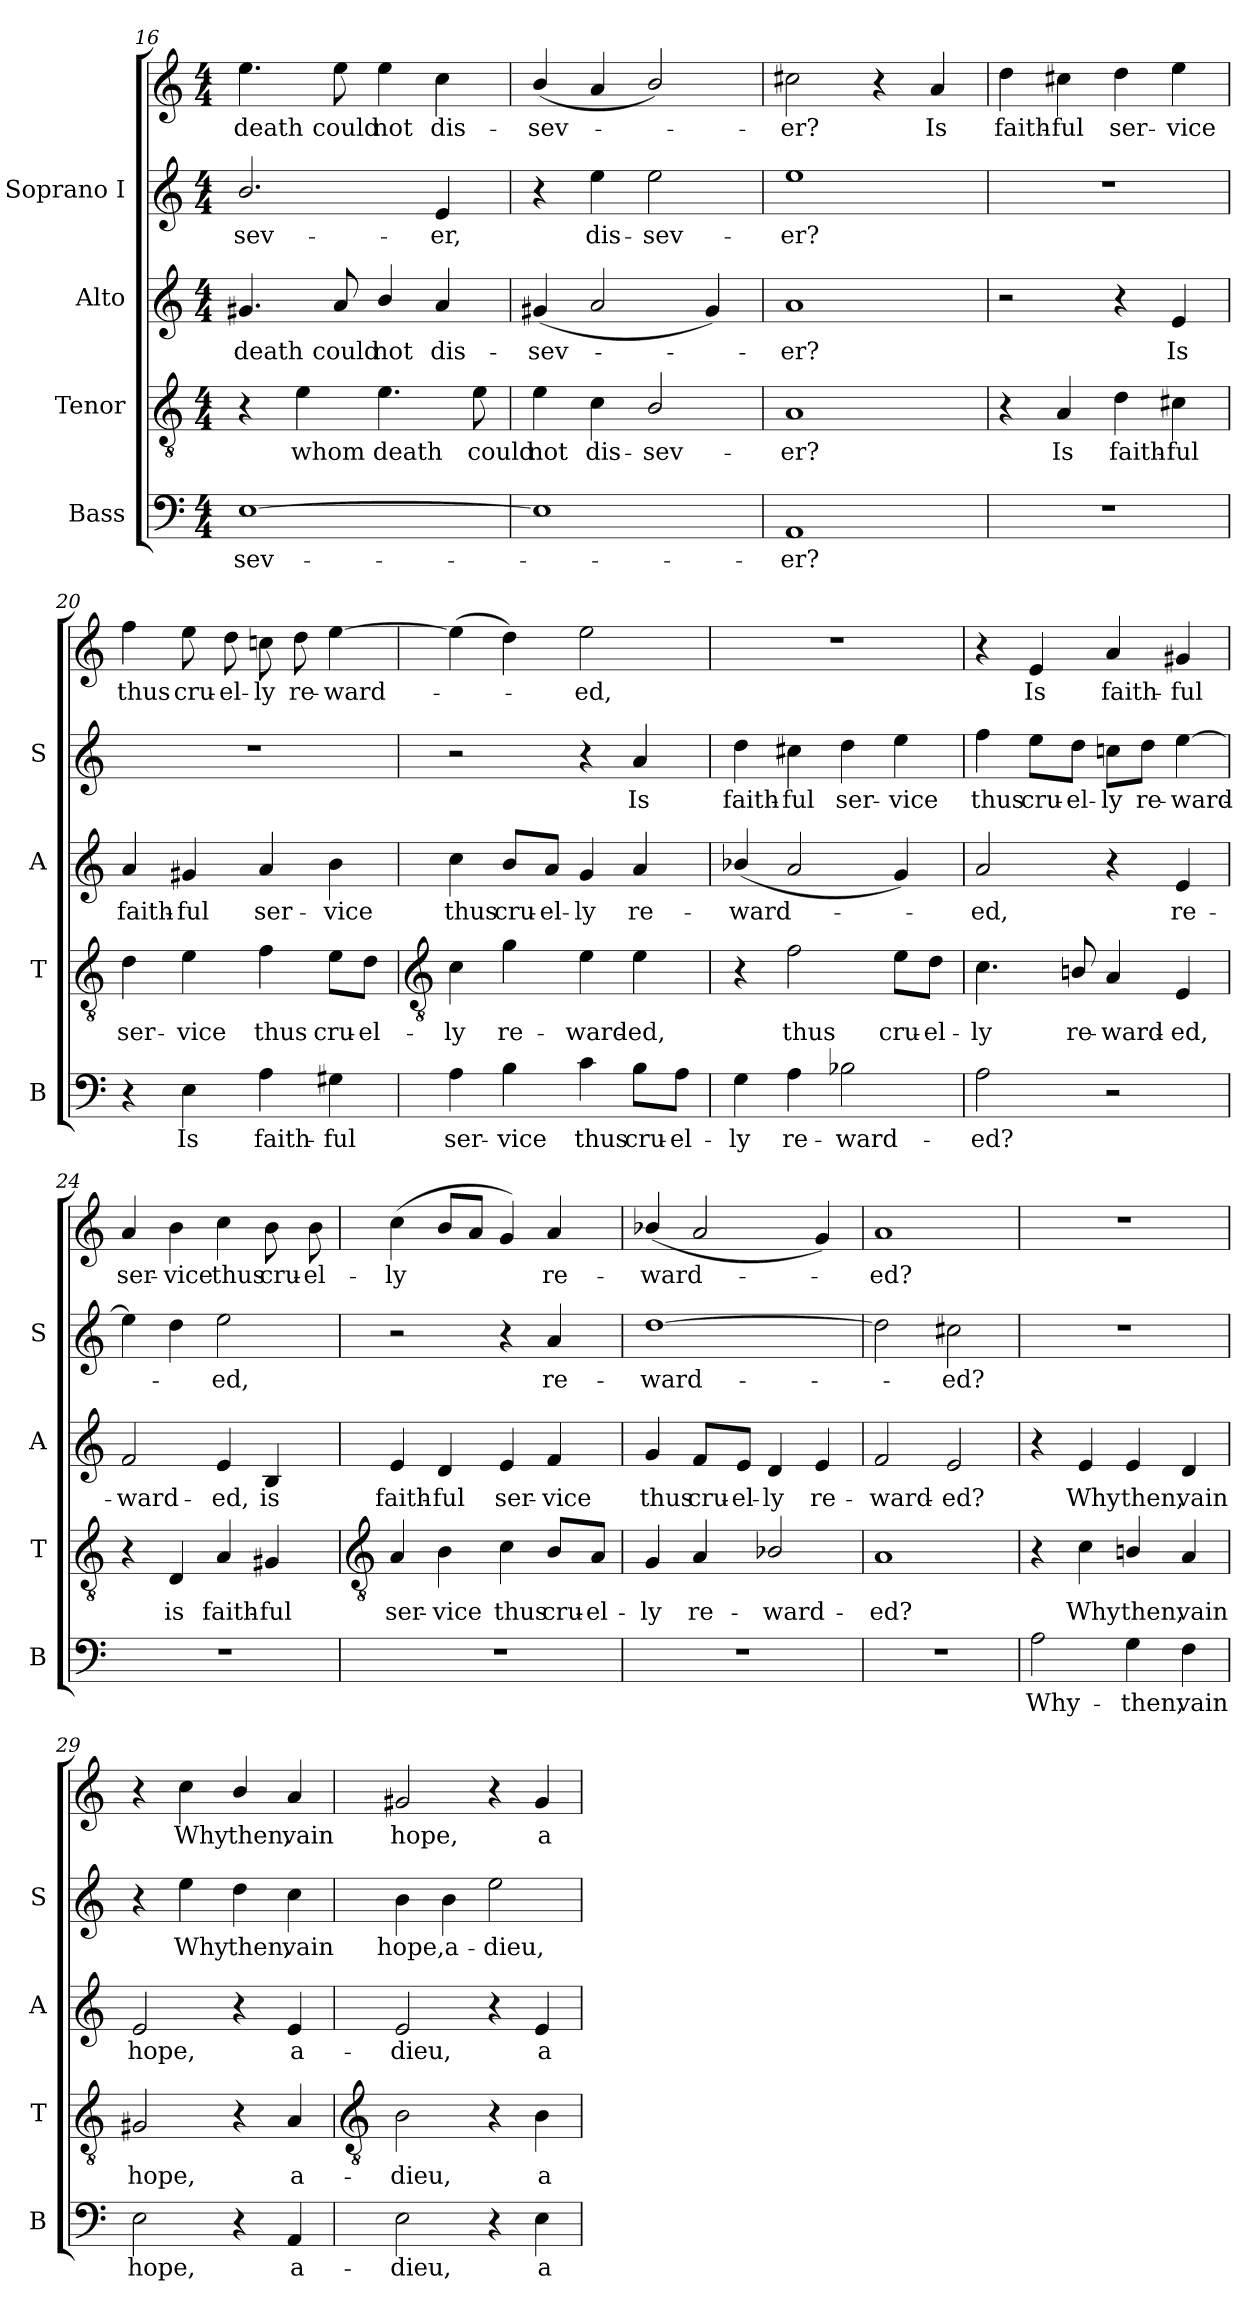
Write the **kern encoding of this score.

**kern	**text	**kern	**text	**kern	**text	**kern	**text	**kern	**text
*part4	*part4	*part3	*part3	*part2	*part2	*part1	*part1	*part1	*part1
*staff5	*staff5	*staff4	*staff4	*staff3	*staff3	*staff2	*staff2	*staff1	*staff1
*I"Bass	*	*I"Tenor	*	*I"Alto	*	*I"Soprano I	*	*	*
*I'B	*	*I'T	*	*I'A	*	*I'S	*	*	*
!!LO:LB:g=z
*clefF4	*	*clefGv2	*	*clefG2	*	*clefG2	*	*clefG2	*
*k[]	*	*k[]	*	*k[]	*	*k[]	*	*k[]	*
*C:	*	*C:	*	*C:	*	*C:	*	*C:	*
*M4/4	*	*M4/4	*	*M4/4	*	*M4/4	*	*M4/4	*
=16	=16	=16	=16	=16	=16	=16	=16	=16	=16
!	!LO:LY:b	!	!	!	!LO:LY:b	!	!LO:LY:b	!	!LO:LY:b
[1E	-sev-	4r	.	4.g#X	death	2.b/	-sev-	4.ee	-death
!	!	!	!LO:LY:b	!	!	!	!	!	!
.	.	4e	whom	.	.	.	.	.	.
!	!	!	!	!	!LO:LY:b	!	!	!	!LO:LY:b
.	.	.	.	8a	could	.	.	8ee	could
!	!	!	!LO:LY:b	!	!LO:LY:b	!	!	!	!LO:LY:b
.	.	4.e	death	4b/	not	.	.	4ee	not
!	!	!	!	!	!LO:LY:b	!	!LO:LY:b	!	!LO:LY:b
.	.	.	.	4a	dis-	4e	-er,	4cc	dis-
!	!	!	!LO:LY:b	!	!	!	!	!	!
.	.	8e	could	.	.	.	.	.	.
=17	=17	=17	=17	=17	=17	=17	=17	=17	=17
!	!	!	!LO:LY:b	!	!LO:LY:b	!	!	!	!LO:LY:b
1E]	.	4e	not	(<4g#X	-sev-	4r	.	(<4b/	sev-
!	!	!	!LO:LY:b	!	!	!	!LO:LY:b	!	!
.	.	4c	dis-	2a	.	4ee	dis-	4a	.
!	!	!	!LO:LY:b	!	!	!	!LO:LY:b	!	!
.	.	2B/	-sev-	.	.	2ee	-sev-	2b/)	.
.	.	.	.	4g#)	.	.	.	.	.
=18	=18	=18	=18	=18	=18	=18	=18	=18	=18
!	!LO:LY:b	!	!LO:LY:b	!	!LO:LY:b	!	!LO:LY:b	!	!LO:LY:b
1AA	er?	1A	-er?	1a	er?	1ee	er?	2cc#X	-er?
.	.	.	.	.	.	.	.	4r	.
!	!	!	!	!	!	!	!	!	!LO:LY:b
.	.	.	.	.	.	.	.	4a	Is
=19	=19	=19	=19	=19	=19	=19	=19	=19	=19
!	!	!	!	!	!	!	!	!	!LO:LY:b
1r	.	4r	.	2r	.	1r	.	4dd	faith-
!	!	!	!LO:LY:b	!	!	!	!	!	!LO:LY:b
.	.	4A	Is	.	.	.	.	4cc#X	-ful
!	!	!	!LO:LY:b	!	!	!	!	!	!LO:LY:b
.	.	4d	faith-	4r	.	.	.	4dd	ser-
!	!	!	!LO:LY:b	!	!LO:LY:b	!	!	!	!LO:LY:b
.	.	4c#X	-ful	4e	Is	.	.	4ee	-vice
=20	=20	=20	=20	=20	=20	=20	=20	=20	=20
!	!	!	!LO:LY:b	!	!LO:LY:b	!	!	!	!LO:LY:b
4r	.	4d	ser-	4a	faith-	1r	.	4ff	thus
!	!LO:LY:b	!	!LO:LY:b	!	!LO:LY:b	!	!	!	!LO:LY:b
4E	Is	4e	-vice	4g#X	-ful	.	.	8ee	cru-
!	!	!	!	!	!	!	!	!	!LO:LY:b
.	.	.	.	.	.	.	.	8dd	-el-
!	!LO:LY:b	!	!LO:LY:b	!	!LO:LY:b	!	!	!	!LO:LY:b
4A	faith-	4f	thus	4a	ser-	.	.	8ccn	-ly
!	!	!	!	!	!	!	!	!	!LO:LY:b
.	.	.	.	.	.	.	.	8dd	re-
!	!LO:LY:b	!	!LO:LY:b	!	!LO:LY:b	!	!	!	!LO:LY:b
4G#X	-ful	8e\L	cru-	4b	-vice	.	.	[4ee	-ward-
!	!	!	!LO:LY:b	!	!	!	!	!	!
.	.	8d\J	-el-	.	.	.	.	.	.
!!LO:LB:g=z
=21	=21	=21	=21	=21	=21	=21	=21	=21	=21
*	*	*clefGv2	*	*	*	*	*	*	*
!	!LO:LY:b	!	!LO:LY:b	!	!LO:LY:b	!	!	!	!
4A	ser-	4c	-ly	4cc	thus	2r	.	(>4ee]	.
!	!LO:LY:b	!	!LO:LY:b	!	!LO:LY:b	!	!	!	!
4B	-vice	4g	re-	8b/L	cru-	.	.	4dd)	.
!	!	!	!	!	!LO:LY:b	!	!	!	!
.	.	.	.	8a/J	-el-	.	.	.	.
!	!LO:LY:b	!	!LO:LY:b	!	!LO:LY:b	!	!	!	!LO:LY:b
4c	thus	4e	-ward-	4g	-ly	4r	.	2ee	ed,
!	!LO:LY:b	!	!LO:LY:b	!	!LO:LY:b	!	!LO:LY:b	!	!
8B\L	cru-	4e	-ed,	4a	re-	4a	Is	.	.
!	!LO:LY:b	!	!	!	!	!	!	!	!
8A\J	-el-	.	.	.	.	.	.	.	.
=22	=22	=22	=22	=22	=22	=22	=22	=22	=22
!	!LO:LY:b	!	!	!	!LO:LY:b	!	!LO:LY:b	!	!
4G	-ly	4r	.	(<4b-X/	-ward-	4dd	faith-	1r	.
!	!LO:LY:b	!	!LO:LY:b	!	!	!	!LO:LY:b	!	!
4A	re-	2f	thus	2a	.	4cc#X	-ful	.	.
!	!LO:LY:b	!	!	!	!	!	!LO:LY:b	!	!
2B-X	-ward-	.	.	.	.	4dd	ser-	.	.
!	!	!	!LO:LY:b	!	!	!	!LO:LY:b	!	!
.	.	8e\L	cru-	4g)	.	4ee	-vice	.	.
!	!	!	!LO:LY:b	!	!	!	!	!	!
.	.	8d\J	-el-	.	.	.	.	.	.
=23	=23	=23	=23	=23	=23	=23	=23	=23	=23
!	!LO:LY:b	!	!LO:LY:b	!	!LO:LY:b	!	!LO:LY:b	!	!
2A	-ed?	4.c	-ly	2a	ed,	4ff	thus	4r	.
!	!	!	!	!	!	!	!LO:LY:b	!	!LO:LY:b
.	.	.	.	.	.	8ee\L	cru-	4e	Is
!	!	!	!LO:LY:b	!	!	!	!LO:LY:b	!	!
.	.	8Bn/	re-	.	.	8dd\J	-el-	.	.
!	!	!	!LO:LY:b	!	!	!	!LO:LY:b	!	!LO:LY:b
2r	.	4A	-ward-	4r	.	8ccn\L	-ly	4a	faith-
!	!	!	!	!	!	!	!LO:LY:b	!	!
.	.	.	.	.	.	8dd\J	re-	.	.
!	!	!	!LO:LY:b	!	!LO:LY:b	!	!LO:LY:b	!	!LO:LY:b
.	.	4E	-ed,	4e	re-	[4ee	-ward-	4g#X	-ful
=24	=24	=24	=24	=24	=24	=24	=24	=24	=24
!	!	!	!	!	!LO:LY:b	!	!	!	!LO:LY:b
1r	.	4r	.	2f	-ward-	4ee]	.	4a	ser-
!	!	!	!LO:LY:b	!	!	!	!	!	!LO:LY:b
.	.	4D	is	.	.	4dd	.	4b	-vice
!	!	!	!LO:LY:b	!	!LO:LY:b	!	!LO:LY:b	!	!LO:LY:b
.	.	4A	faith-	4e	-ed,	2ee	-ed,	4cc	thus
!	!	!	!LO:LY:b	!	!LO:LY:b	!	!	!	!LO:LY:b
.	.	4G#X	-ful	4B	is	.	.	8b	cru-
!	!	!	!	!	!	!	!	!	!LO:LY:b
.	.	.	.	.	.	.	.	8b	-el-
!!LO:LB:g=z
=25	=25	=25	=25	=25	=25	=25	=25	=25	=25
*	*	*clefGv2	*	*	*	*	*	*	*
!	!	!	!LO:LY:b	!	!LO:LY:b	!	!	!	!LO:LY:b
1r	.	4A	ser-	4e	faith-	2r	.	(<4cc	ly
!	!	!	!LO:LY:b	!	!LO:LY:b	!	!	!	!
.	.	4B	-vice	4d	-ful	.	.	8bL	.
.	.	.	.	.	.	.	.	8aJ	.
!	!	!	!LO:LY:b	!	!LO:LY:b	!	!	!	!
.	.	4c	thus	4e	ser-	4r	.	4g)	.
!	!	!	!LO:LY:b	!	!LO:LY:b	!	!LO:LY:b	!	!LO:LY:b
.	.	8B/L	cru-	4f	-vice	4a	-re-	4a	re-
!	!	!	!LO:LY:b	!	!	!	!	!	!
.	.	8A/J	-el-	.	.	.	.	.	.
=26	=26	=26	=26	=26	=26	=26	=26	=26	=26
!	!	!	!LO:LY:b	!	!LO:LY:b	!	!LO:LY:b	!	!LO:LY:b
1r	.	4G	-ly	4g	thus	[1dd	ward-	(<4b-X/	-ward-
!	!	!	!LO:LY:b	!	!LO:LY:b	!	!	!	!
.	.	4A	re-	8f/L	cru-	.	.	2a	.
!	!	!	!	!	!LO:LY:b	!	!	!	!
.	.	.	.	8e/J	-el-	.	.	.	.
!	!	!	!LO:LY:b	!	!LO:LY:b	!	!	!	!
.	.	2B-X/	-ward-	4d	-ly	.	.	.	.
!	!	!	!	!	!LO:LY:b	!	!	!	!
.	.	.	.	4e	re-	.	.	4g)	.
=27	=27	=27	=27	=27	=27	=27	=27	=27	=27
!	!	!	!LO:LY:b	!	!LO:LY:b	!	!	!	!LO:LY:b
1r	.	1A	-ed?	2f	-ward-	2dd]	.	1a	ed?
!	!	!	!	!	!LO:LY:b	!	!LO:LY:b	!	!
.	.	.	.	2e	-ed?	2cc#X	ed?	.	.
=28	=28	=28	=28	=28	=28	=28	=28	=28	=28
!	!LO:LY:b	!	!	!	!	!	!	!	!
2A	Why-	4r	.	4r	.	1r	.	1r	.
!	!	!	!LO:LY:b	!	!LO:LY:b	!	!	!	!
.	.	4c	Why	4e	Why	.	.	.	.
!	!LO:LY:b	!	!LO:LY:b	!	!LO:LY:b	!	!	!	!
4G	-then,	4Bn/	then,	4e	then,	.	.	.	.
!	!LO:LY:b	!	!LO:LY:b	!	!LO:LY:b	!	!	!	!
4F	vain	4A	vain	4d	vain	.	.	.	.
=29	=29	=29	=29	=29	=29	=29	=29	=29	=29
!	!LO:LY:b	!	!LO:LY:b	!	!LO:LY:b	!	!	!	!
2E	hope,	2G#X	hope,	2e	hope,	4r	.	4r	.
!	!	!	!	!	!	!	!LO:LY:b	!	!LO:LY:b
.	.	.	.	.	.	4ee	Why	4cc	Why
!	!	!	!	!	!	!	!LO:LY:b	!	!LO:LY:b
4r	.	4r	.	4r	.	4dd	then,	4b/	then,
!	!LO:LY:b	!	!LO:LY:b	!	!LO:LY:b	!	!LO:LY:b	!	!LO:LY:b
4AA	a-	4A	a-	4e	a-	4cc	vain	4a	vain
!!LO:LB:g=z
=30	=30	=30	=30	=30	=30	=30	=30	=30	=30
*	*	*clefGv2	*	*	*	*	*	*	*
!	!LO:LY:b	!	!LO:LY:b	!	!LO:LY:b	!	!LO:LY:b	!	!LO:LY:b
2E	-dieu,	2B	-dieu,	2e	-dieu,	4b	-hope,	2g#X	hope,
!	!	!	!	!	!	!	!LO:LY:b	!	!
.	.	.	.	.	.	4b	a-	.	.
!	!	!	!	!	!	!	!LO:LY:b	!	!
4r	.	4r	.	4r	.	2ee	-dieu,	4r	.
!	!LO:LY:b	!	!LO:LY:b	!	!LO:LY:b	!	!	!	!LO:LY:b
4E	a-	4B	a-	4e	a-	.	.	4g#	a-
=	=	=	=	=	=	=	=	=	=
*-	*-	*-	*-	*-	*-	*-	*-	*-	*-
